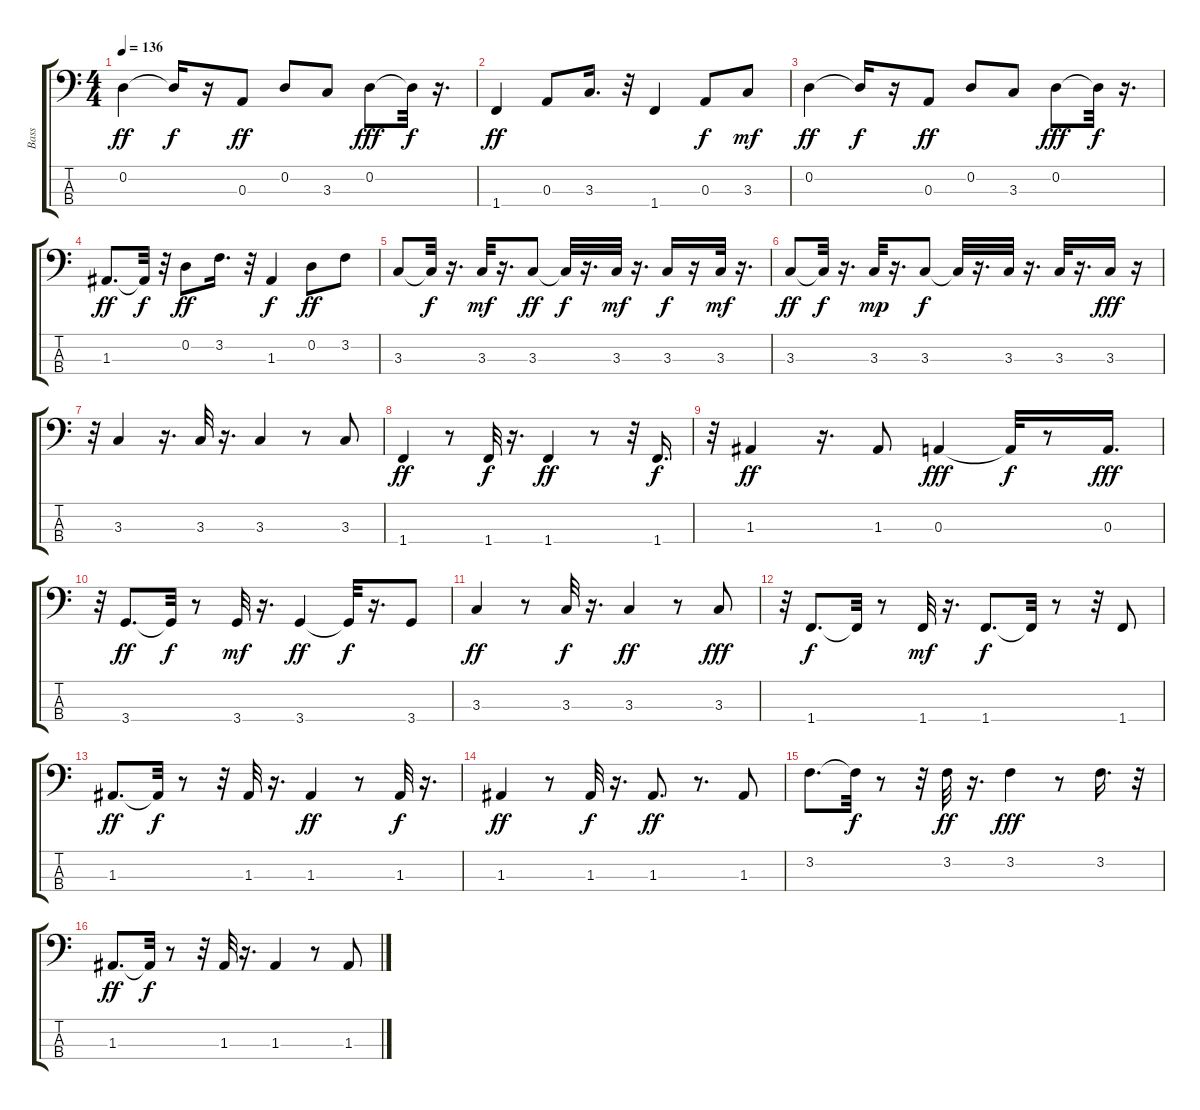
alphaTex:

\track ("Bass" "Bass") {instrument electricbassfinger}
\staff {score tabs}
\tuning (G2 D2 A1 E1) {hide}
\ts (4 4)
\tempo 136
\clef f4
\ks c
0.2.4{dy ff} 0.2{t}.16{dy f} r.16 0.3.8{dy ff} 0.2.8 3.3.8 0.2.8{dy fff} 0.2{t}.32{dy f} r.16{d} |
1.4.4{dy ff} 0.3.8 3.3.16{d} r.32 1.4.4 0.3.8{dy f} 3.3.8{dy mf} |
0.2.4{dy ff} 0.2{t}.16{dy f} r.16 0.3.8{dy ff} 0.2.8 3.3.8 0.2.8{dy fff} 0.2{t}.32{dy f} r.16{d} |
1.3.8{d dy ff} 1.3{t}.32{dy f} r.32 0.2.8{dy ff} 3.2.16{d} r.32 1.3.4{dy f} 0.2.8{dy ff} 3.2.8 |
3.3.8 3.3{t}.32{dy f} r.16{d} 3.3.32{dy mf} r.16{d} 3.3.8{dy ff} 3.3{t}.32{dy f} r.16{d} 3.3.32{dy mf} r.16{d} 3.3.16{dy f} r.16 3.3.32{dy mf} r.16{d} |
3.3.8{dy ff} 3.3{t}.32{dy f} r.16{d} 3.3.32{dy mp} r.16{d} 3.3.8{dy f} 3.3{t}.32 r.16{d} 3.3.32 r.16{d} 3.3.32 r.16{d} 3.3.16{dy fff} r.16 |
r.32 3.3.4 r.16{d} 3.3.32 r.16{d} 3.3.4 r.8 3.3.8 |
1.4.4{dy ff} r.8 1.4.32{dy f} r.16{d} 1.4.4{dy ff} r.8 r.32 1.4.16{d dy f} |
r.32 1.3.4{dy ff} r.16{d} 1.3.8 0.3.4{dy fff} 0.3{t}.32{dy f} r.8 0.3.16{d dy fff} |
r.32 3.4.8{d dy ff} 3.4{t}.32{dy f} r.8 3.4.32{dy mf} r.16{d} 3.4.4{dy ff} 3.4{t}.32{dy f} r.16{d} 3.4.8 |
3.3.4{dy ff} r.8 3.3.32{dy f} r.16{d} 3.3.4{dy ff} r.8 3.3.8{dy fff} |
r.32 1.4.8{d dy f} 1.4{t}.32 r.8 1.4.32{dy mf} r.16{d} 1.4.8{d dy f} 1.4{t}.32 r.8 r.32 1.4.8 |
1.3.8{d dy ff} 1.3{t}.32{dy f} r.8 r.32 1.3.32 r.16{d} 1.3.4{dy ff} r.8 1.3.32{dy f} r.16{d} |
1.3.4{dy ff} r.8 1.3.32{dy f} r.16{d} 1.3.8{d dy ff} r.8{d} 1.3.8 |
3.2.8{d} 3.2{t}.32{dy f} r.8 r.32 3.2.32{dy ff} r.16{d} 3.2.4{dy fff} r.8 3.2.16{d} r.32 |
1.3.8{d dy ff} 1.3{t}.32{dy f} r.8 r.32 1.3.32 r.16{d} 1.3.4 r.8 1.3.8
